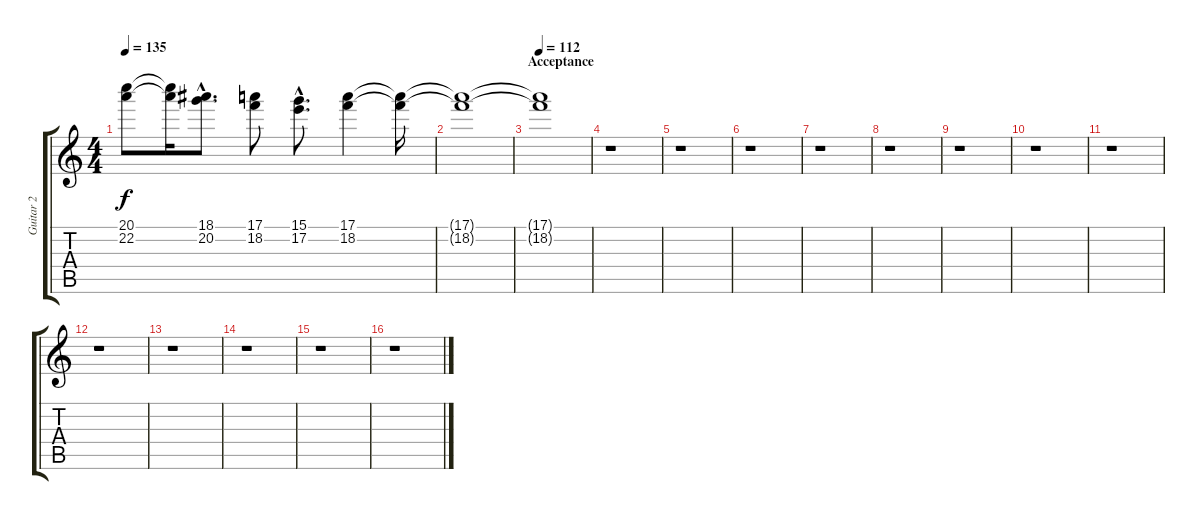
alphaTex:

\track ("Guitar 2" "Guitar 2") {instrument overdrivenguitar}
\staff {score tabs}
\tuning (E4 B3 G3 D3 A2 E2) {hide}
\ts (4 4)
\tempo 135
\clef g2
\ks c
(20.1 22.2).8{dy f} (20.1{t} 22.2{t}).16 (18.1{hac} 20.2{hac}).8{d} (17.1 18.2).8 (15.1{hac} 17.2{hac}).8{d} (17.1 18.2).4{volume 0} (17.1{t} 18.2{t}).16 |
(17.1{t} 18.2{t}).1 |
\section ("" "Acceptance  ")
\tempo 112
(17.1{t} 18.2{t}).1 |
r.1 |
r.1 |
r.1 |
r.1 |
r.1 |
r.1 |
r.1 |
r.1 |
r.1 |
r.1 |
r.1 |
r.1 |
r.1
